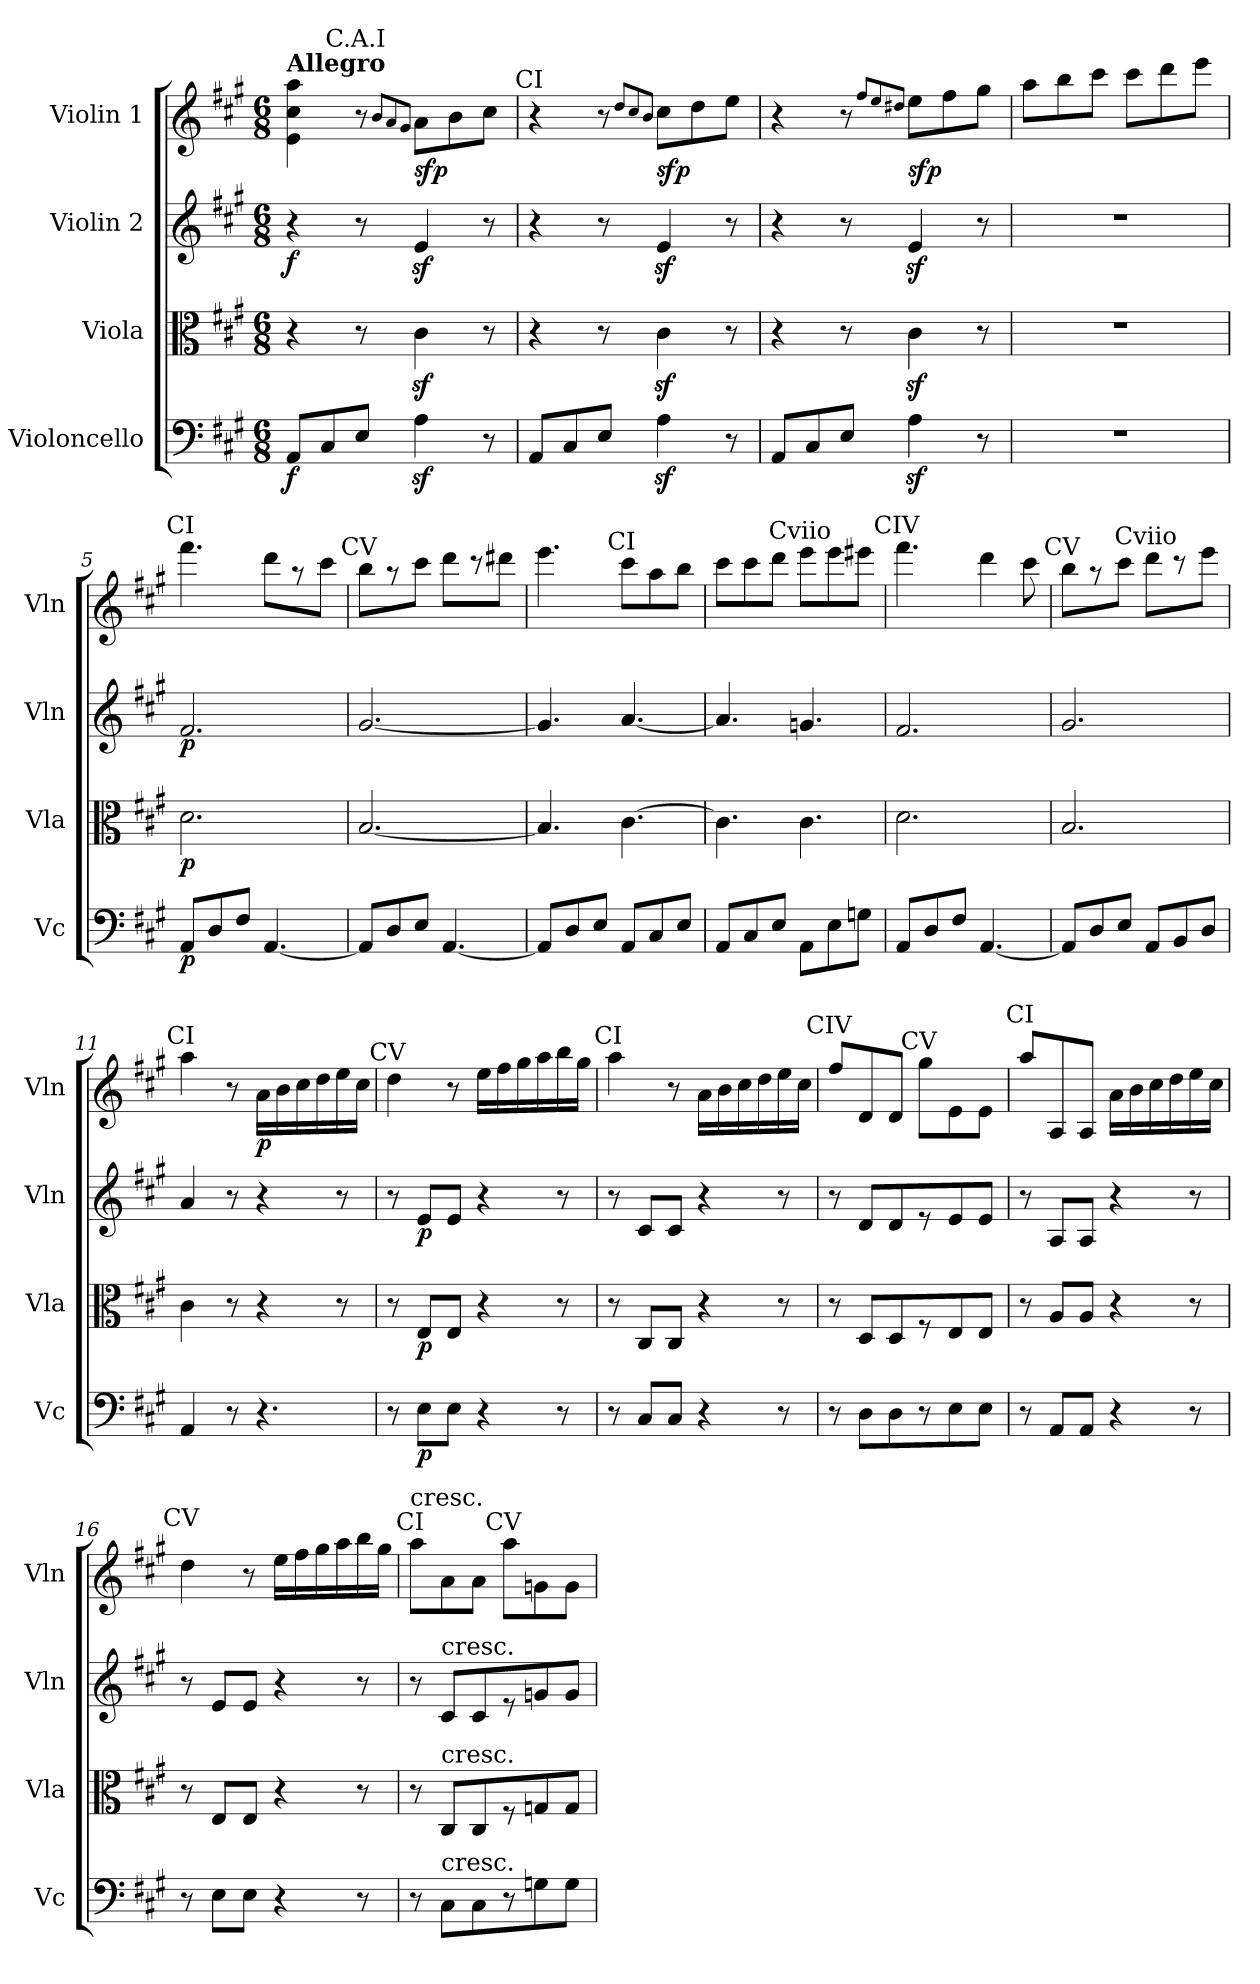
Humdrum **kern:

**kern	**dynam	**kern	**dynam	**kern	**dynam	**kern	**dynam
*part4	*part4	*part3	*part3	*part2	*part2	*part1	*part1
*staff4	*staff4	*staff3	*staff3	*staff2	*staff2	*staff1	*staff1
*I"Violoncello	*	*I"Viola	*	*I"Violin 2	*	*I"Violin 1	*
*I'Vc	*	*I'Vla	*	*I'Vln	*	*I'Vln	*
*clefF4	*	*clefC3	*	*clefG2	*	*clefG2	*
*k[f#c#g#]	*	*k[f#c#g#]	*	*k[f#c#g#]	*	*k[f#c#g#]	*
*A:	*	*A:	*	*A:	*	*A:	*
*M6/8	*	*M6/8	*	*M6/8	*	*M6/8	*
=1	=1	=1	=1	=1	=1	=1	=1
!	!	!	!	!	!	!LO:TX:a:B:t=Allegro	!
!	!LO:DY:b	!	!	!	!LO:DY:b	!	!
8AA/L	f	4r	.	4r	f	4e\ 4cc#\ 4aa\	.
8C#/	.	.	.	.	.	.	.
!	!	!	!	!	!	!LO:TX:a:cj:t=C.A.I	!
8E/J	.	8r	.	8r	.	8r	.
.	.	.	.	.	.	8qb/L	.
.	.	.	.	.	.	8qa/	.
.	.	.	.	.	.	8qg#/J	.
!	!	!	!	!	!	!	!LO:DY:b
4Az<\	.	4c#z<\	.	4ez</	.	8a\L	sfp
.	.	.	.	.	.	8b\	.
8r	.	8r	.	8r	.	8cc#\J	.
=2	=2	=2	=2	=2	=2	=2	=2
!	!	!	!	!	!	!LO:TX:a:cj:t=CI	!
8AA/L	.	4r	.	4r	.	4r	.
8C#/	.	.	.	.	.	.	.
8E/J	.	8r	.	8r	.	8r	.
.	.	.	.	.	.	8qdd/L	.
.	.	.	.	.	.	8qcc#/	.
.	.	.	.	.	.	8qb/J	.
!	!	!	!	!	!	!	!LO:DY:b
4Az<\	.	4c#z<\	.	4ez</	.	8cc#\L	sfp
.	.	.	.	.	.	8dd\	.
8r	.	8r	.	8r	.	8ee\J	.
=3	=3	=3	=3	=3	=3	=3	=3
8AA/L	.	4r	.	4r	.	4r	.
8C#/	.	.	.	.	.	.	.
8E/J	.	8r	.	8r	.	8r	.
.	.	.	.	.	.	8qff#/L	.
.	.	.	.	.	.	8qee/	.
.	.	.	.	.	.	8qdd#X/J	.
!	!	!	!	!	!	!	!LO:DY:b
4Az<\	.	4c#z<\	.	4ez</	.	8ee\L	sfp
.	.	.	.	.	.	8ff#\	.
8r	.	8r	.	8r	.	8gg#\J	.
!!LO:LB:g=z
=4	=4	=4	=4	=4	=4	=4	=4
2.r	.	2.r	.	2.r	.	8aa\L	.
.	.	.	.	.	.	8bb\	.
.	.	.	.	.	.	8ccc#\J	.
.	.	.	.	.	.	8ccc#\L	.
.	.	.	.	.	.	8ddd\	.
.	.	.	.	.	.	8eee\J	.
!!LO:PB:g=z
=5	=5	=5	=5	=5	=5	=5	=5
!	!	!	!	!	!	!LO:TX:a:cj:t=CI	!
!	!LO:DY:b	!	!LO:DY:b	!	!LO:DY:b	!	!
8AA/L	p	2.d\	p	2.f#/	p	4.fff#\	.
8D/	.	.	.	.	.	.	.
8F#/J	.	.	.	.	.	.	.
[4.AA/	.	.	.	.	.	8ddd\L	.
.	.	.	.	.	.	8r	.
.	.	.	.	.	.	8ccc#\J	.
=6	=6	=6	=6	=6	=6	=6	=6
!	!	!	!	!	!	!LO:TX:a:cj:t=CV	!
8AA/L]	.	[2.B/	.	[2.g#/	.	8bb\L	.
8D/	.	.	.	.	.	8r	.
8E/J	.	.	.	.	.	8ccc#\J	.
[4.AA/	.	.	.	.	.	8ddd\L	.
.	.	.	.	.	.	8r	.
.	.	.	.	.	.	8ddd#X\J	.
=7	=7	=7	=7	=7	=7	=7	=7
8AA/L]	.	4.B/]	.	4.g#/]	.	4.eee\	.
8D/	.	.	.	.	.	.	.
8E/J	.	.	.	.	.	.	.
!	!	!	!	!	!	!LO:TX:a:cj:t=CI	!
8AA/L	.	[4.c#\	.	[4.a/	.	8ccc#\L	.
8C#/	.	.	.	.	.	8aa\	.
8E/J	.	.	.	.	.	8bb\J	.
=8	=8	=8	=8	=8	=8	=8	=8
8AA/L	.	4.c#\]	.	4.a/]	.	8ccc#\L	.
8C#/	.	.	.	.	.	8ccc#\	.
8E/J	.	.	.	.	.	8ddd\J	.
!	!	!	!	!	!	!LO:TX:a:cj:t=Cviio	!
8AA\L	.	4.c#\	.	4.gn/	.	8eee\L	.
8E\	.	.	.	.	.	8eee\	.
8Gn\J	.	.	.	.	.	8eee#X\J	.
=9	=9	=9	=9	=9	=9	=9	=9
!	!	!	!	!	!	!LO:TX:a:cj:t=CIV	!
8AA/L	.	2.d\	.	2.f#/	.	4.fff#\	.
8D/	.	.	.	.	.	.	.
8F#/J	.	.	.	.	.	.	.
[4.AA/	.	.	.	.	.	4ddd\	.
.	.	.	.	.	.	8ccc#\	.
!!LO:PB:g=z
=10	=10	=10	=10	=10	=10	=10	=10
!	!	!	!	!	!	!LO:TX:a:cj:t=CV	!
8AA/L]	.	2.B/	.	2.g#/	.	8bb\L	.
8D/	.	.	.	.	.	8r	.
8E/J	.	.	.	.	.	8ccc#\J	.
!	!	!	!	!	!	!LO:TX:a:cj:t=Cviio	!
8AA/L	.	.	.	.	.	8ddd\L	.
8BB/	.	.	.	.	.	8r	.
8D/J	.	.	.	.	.	8eee\J	.
=11	=11	=11	=11	=11	=11	=11	=11
!	!	!	!	!	!	!LO:TX:a:cj:t=CI	!
4AA/	.	4c#\	.	4a/	.	4aa\	.
8r	.	8r	.	8r	.	8r	.
!	!	!	!	!	!	!	!LO:DY:b
4.r	.	4r	.	4r	.	16a\LL	p
.	.	.	.	.	.	16b\	.
.	.	.	.	.	.	16cc#\	.
.	.	.	.	.	.	16dd\	.
.	.	8r	.	8r	.	16ee\	.
.	.	.	.	.	.	16cc#\JJ	.
=12	=12	=12	=12	=12	=12	=12	=12
!	!	!	!	!	!	!LO:TX:a:cj:t=CV	!
8r	.	8r	.	8r	.	4dd\	.
!	!LO:DY:b	!	!LO:DY:b	!	!LO:DY:b	!	!
8E\L	p	8E/L	p	8e/L	p	.	.
8E\J	.	8E/J	.	8e/J	.	8r	.
4r	.	4r	.	4r	.	16ee\LL	.
.	.	.	.	.	.	16ff#\	.
.	.	.	.	.	.	16gg#\	.
.	.	.	.	.	.	16aa\	.
8r	.	8r	.	8r	.	16bb\	.
.	.	.	.	.	.	16gg#\JJ	.
=13	=13	=13	=13	=13	=13	=13	=13
!	!	!	!	!	!	!LO:TX:a:cj:t=CI	!
8r	.	8r	.	8r	.	4aa\	.
8C#/L	.	8C#/L	.	8c#/L	.	.	.
8C#/J	.	8C#/J	.	8c#/J	.	8r	.
4r	.	4r	.	4r	.	16a\LL	.
.	.	.	.	.	.	16b\	.
.	.	.	.	.	.	16cc#\	.
.	.	.	.	.	.	16dd\	.
8r	.	8r	.	8r	.	16ee\	.
.	.	.	.	.	.	16cc#\JJ	.
!!LO:LB:g=z
=14	=14	=14	=14	=14	=14	=14	=14
!	!	!	!	!	!	!LO:TX:a:cj:t=CIV	!
8r	.	8r	.	8r	.	8ff#/L	.
8D\L	.	8D/L	.	8d/L	.	8d/	.
8D\	.	8D/	.	8d/	.	8d/J	.
!	!	!	!	!	!	!LO:TX:a:cj:t=CV	!
8r	.	8r	.	8r	.	8gg#\L	.
8E\	.	8E/	.	8e/	.	8e\	.
8E\J	.	8E/J	.	8e/J	.	8e\J	.
=15	=15	=15	=15	=15	=15	=15	=15
!	!	!	!	!	!	!LO:TX:a:cj:t=CI	!
8r	.	8r	.	8r	.	8aa/L	.
8AA/L	.	8A/L	.	8A/L	.	8A/	.
8AA/J	.	8A/J	.	8A/J	.	8A/J	.
4r	.	4r	.	4r	.	16a\LL	.
.	.	.	.	.	.	16b\	.
.	.	.	.	.	.	16cc#\	.
.	.	.	.	.	.	16dd\	.
8r	.	8r	.	8r	.	16ee\	.
.	.	.	.	.	.	16cc#\JJ	.
=16	=16	=16	=16	=16	=16	=16	=16
!	!	!	!	!	!	!LO:TX:a:cj:t=CV	!
8r	.	8r	.	8r	.	4dd\	.
8E\L	.	8E/L	.	8e/L	.	.	.
8E\J	.	8E/J	.	8e/J	.	8r	.
4r	.	4r	.	4r	.	16ee\LL	.
.	.	.	.	.	.	16ff#\	.
.	.	.	.	.	.	16gg#\	.
.	.	.	.	.	.	16aa\	.
8r	.	8r	.	8r	.	16bb\	.
.	.	.	.	.	.	16gg#\JJ	.
=17	=17	=17	=17	=17	=17	=17	=17
!	!	!	!	!	!	!LO:TX:a:cj:t=CI	!
!	!	!	!	!	!	!LO:TX:a:t=cresc.	!
8r	.	8r	.	8r	.	8aa\L	.
!	!	!	!	!LO:TX:a:t=cresc.	!	!	!
!	!	!LO:TX:a:t=cresc.	!	!	!	!	!
!LO:TX:a:t=cresc.	!	!	!	!	!	!	!
8C#\L	.	8C#/L	.	8c#/L	.	8a\	.
8C#\	.	8C#/	.	8c#/	.	8a\J	.
!	!	!	!	!	!	!LO:TX:a:cj:t=CV	!
8r	.	8r	.	8r	.	8aa\L	.
8Gn\	.	8Gn/	.	8gn/	.	8gn\	.
8G\J	.	8G/J	.	8g/J	.	8g\J	.
=	=	=	=	=	=	=	=
*-	*-	*-	*-	*-	*-	*-	*-
